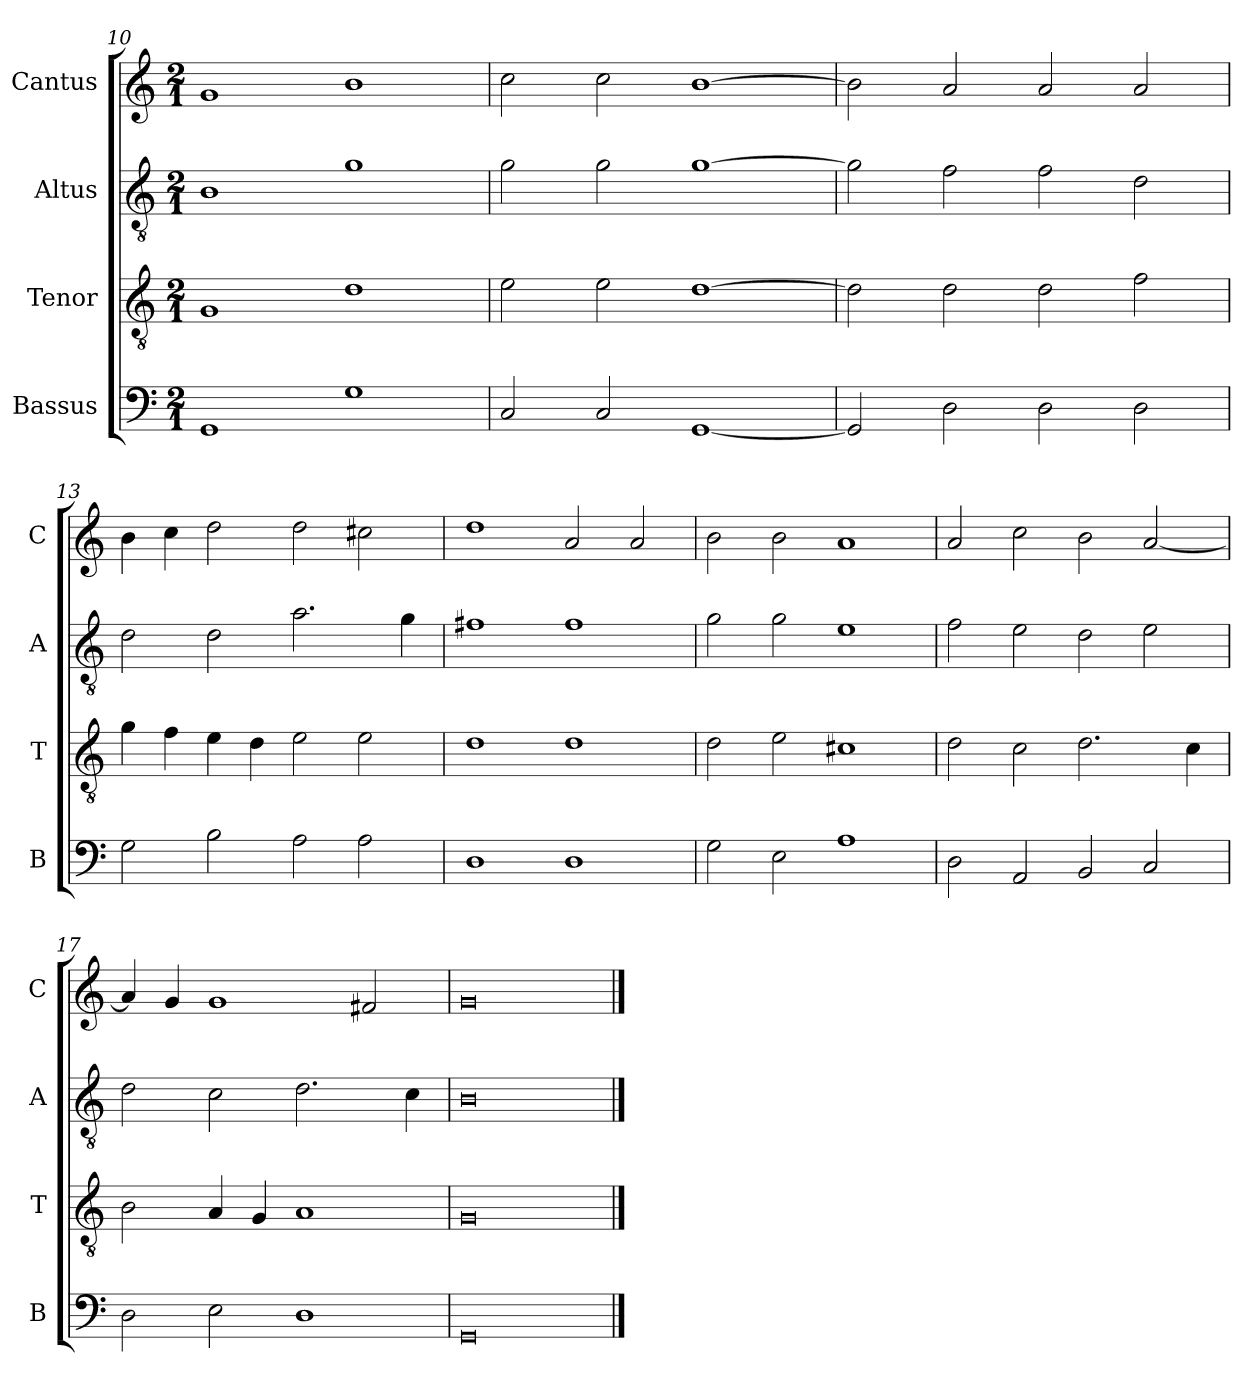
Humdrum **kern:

**kern	**kern	**kern	**kern
*part4	*part3	*part2	*part1
*staff4	*staff3	*staff2	*staff1
*I"Bassus	*I"Tenor	*I"Altus	*I"Cantus
*I'B	*I'T	*I'A	*I'C
*clefF4	*clefGv2	*clefGv2	*clefG2
*k[]	*k[]	*k[]	*k[]
*M2/1	*M2/1	*M2/1	*M2/1
=10	=10	=10	=10
1GG	1G	1B	1g
1G	1d	1g	1b
=11	=11	=11	=11
2C	2e	2g	2cc
2C	2e	2g	2cc
[1GG	[1d	[1g	[1b
=12	=12	=12	=12
2GG]	2d]	2g]	2b]
2D	2d	2f	2a
2D	2d	2f	2a
2D	2f	2d	2a
=13	=13	=13	=13
2G	4g	2d	4b
.	4f	.	4cc
2B	4e	2d	2dd
.	4d	.	.
2A	2e	2.a	2dd
2A	2e	.	2cc#X
.	.	4g	.
=14	=14	=14	=14
1D	1d	1f#X	1dd
1D	1d	1f#	2a
.	.	.	2a
=15	=15	=15	=15
2G	2d	2g	2b
2E	2e	2g	2b
1A	1c#X	1e	1a
=16	=16	=16	=16
2D	2d	2f	2a
2AA	2c	2e	2cc
2BB	2.d	2d	2b
2C	.	2e	[2a
.	4c	.	.
=17	=17	=17	=17
2D	2B	2d	4a]
.	.	.	4g
2E	4A	2c	1g
.	4G	.	.
1D	1A	2.d	.
.	.	.	2f#X
.	.	4c	.
=18	=18	=18	=18
0GG	0G	0B	0g
==	==	==	==
*-	*-	*-	*-
